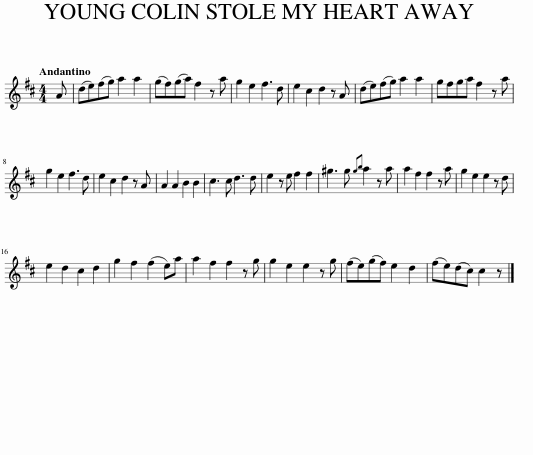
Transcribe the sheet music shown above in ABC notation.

X:1
L:1/8
Q:1/4=96
M:4/4
I:linebreak $
K:D
V:1 treble
V:1
 A | (de)(fg) a2 a2 | (gf)(ga) f2 z a | g2 e2 f3 d | e2 c2 d2 z A | %5
 (de)(fg) a2 a2 | gfga f2 z a |$ g2 e2 f3 d | e2 c2 d2 z A | A2 A2 B2 B2 | %10
 c3 c d3 d | e2 z e f2 f2 | ^g3 g{gb} a2 z a | a2 f2 f2 z a | g2 e2 e2 z d |$ %15
 e2 d2 c2 d2 | g2 f2 (f2 e)a | a2 f2 f2 z g | g2 e2 e2 z g | (fe)(gf) e2 d2 | %20
 (fe)(dc) c2 z |] %21
